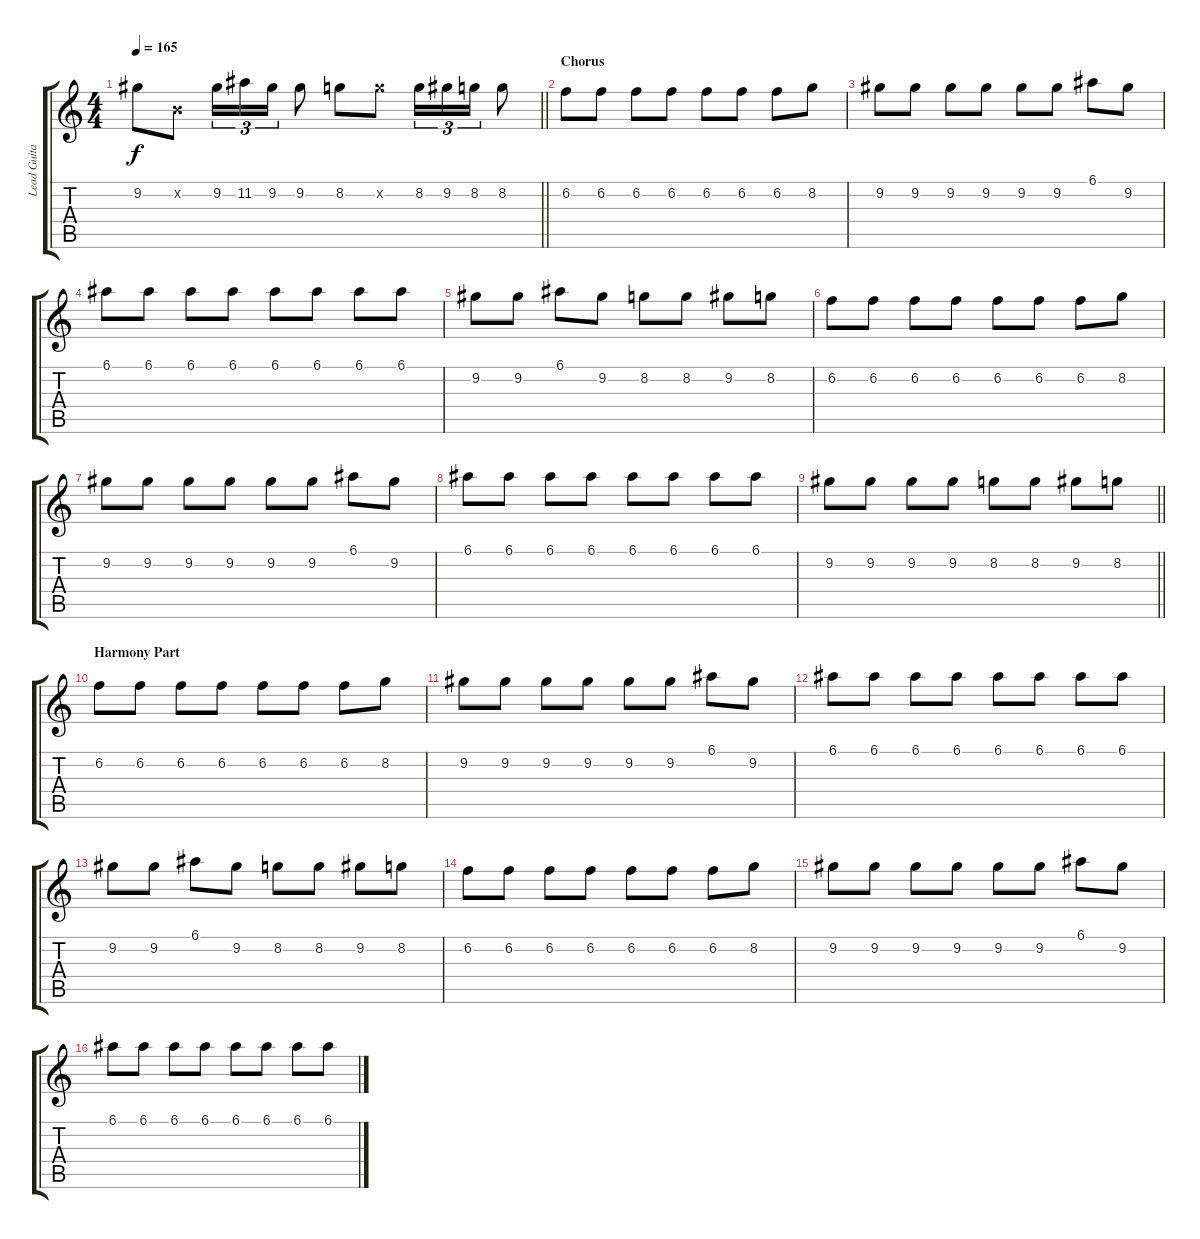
\track ("Lead Guitar" "Lead Guita") {instrument overdrivenguitar}
\staff {score tabs}
\tuning (E4 B3 G3 D3 A2 E2) {hide}
\ts (4 4)
\tempo 165
\clef g2
\barLineRight lightlight
\ks c
9.2.8{dy f} 0.2{x}.8 9.2.16{tu (3 2)} 11.2.16{tu (3 2)} 9.2.16{tu (3 2)} 9.2.8 8.2.8 8.2{x}.8 8.2.16{tu (3 2)} 9.2.16{tu (3 2)} 8.2.16{tu (3 2)} 8.2.8 |
\section ("" "Chorus")
6.2.8{volume 16} 6.2.8 6.2.8 6.2.8 6.2.8 6.2.8 6.2.8 8.2.8 |
9.2.8 9.2.8 9.2.8 9.2.8 9.2.8 9.2.8 6.1.8 9.2.8 |
6.1.8 6.1.8 6.1.8 6.1.8 6.1.8 6.1.8 6.1.8 6.1.8 |
9.2.8 9.2.8 6.1.8 9.2.8 8.2.8 8.2.8 9.2.8 8.2.8 |
6.2.8 6.2.8 6.2.8 6.2.8 6.2.8 6.2.8 6.2.8 8.2.8 |
9.2.8 9.2.8 9.2.8 9.2.8 9.2.8 9.2.8 6.1.8 9.2.8 |
6.1.8 6.1.8 6.1.8 6.1.8 6.1.8 6.1.8 6.1.8 6.1.8 |
\barLineRight lightlight
9.2.8 9.2.8 9.2.8 9.2.8 8.2.8 8.2.8 9.2.8 8.2.8 |
\section ("" "Harmony Part")
6.2.8{volume 16} 6.2.8 6.2.8 6.2.8 6.2.8 6.2.8 6.2.8 8.2.8 |
9.2.8 9.2.8 9.2.8 9.2.8 9.2.8 9.2.8 6.1.8 9.2.8 |
6.1.8 6.1.8 6.1.8 6.1.8 6.1.8 6.1.8 6.1.8 6.1.8 |
9.2.8 9.2.8 6.1.8 9.2.8 8.2.8 8.2.8 9.2.8 8.2.8 |
6.2.8 6.2.8 6.2.8 6.2.8 6.2.8 6.2.8 6.2.8 8.2.8 |
9.2.8 9.2.8 9.2.8 9.2.8 9.2.8 9.2.8 6.1.8 9.2.8 |
6.1.8 6.1.8 6.1.8 6.1.8 6.1.8 6.1.8 6.1.8 6.1.8
